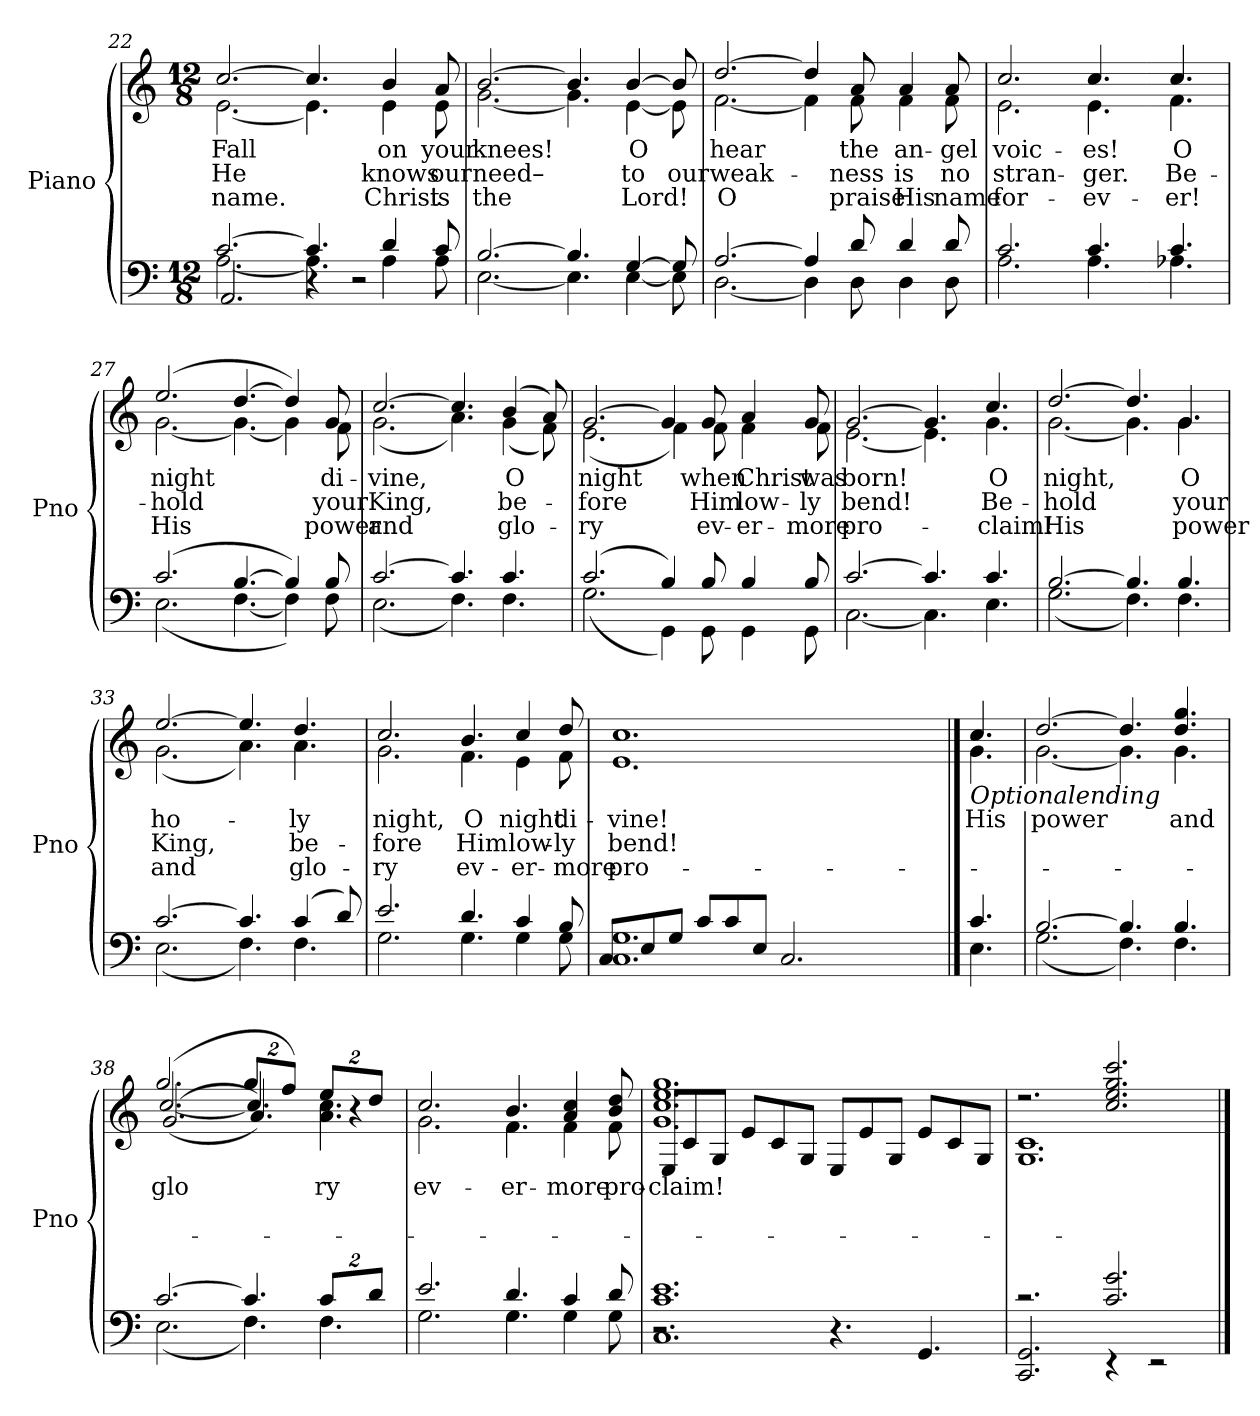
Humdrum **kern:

**kern	**kern	**text	**text	**text
*part2	*part1	*part1	*part1	*part1
*staff2	*staff1	*staff1	*staff1	*staff1
*I"Piano	*I"Piano	*	*	*
*I'Pno	*I'Pno	*	*	*
!!LO:LB:g=z
*clefF4	*clefG2	*	*	*
*k[]	*k[]	*	*	*
*M12/8	*M12/8	*	*	*
=22	=22	=22	=22	=22
*^	*	*	*	*
*	*^	*	*	*	*
!	!	!	!	!LO:LY:b	!LO:LY:b	!LO:LY:b
*	*	*	*^	*	*	*
[2.c/	[2.A\	2.AA!/	[2.cc/	[2.e\	Fall	He	name.
4.c/]	4.A\]	4r	4.cc/]	4.e\]	.	.	.
.	.	2r	.	.	.	.	.
!	!	!	!	!	!LO:LY:b	!LO:LY:b	!LO:LY:b
4d/	4A\	.	4b/	4e\	on	knows	Christ
!	!	!	!	!	!LO:LY:b	!LO:LY:b	!LO:LY:b
8c/	8A\	.	8a/	8e\	your	our	is
*	*v	*v	*	*	*	*	*
=23	=23	=23	=23	=23	=23	=23
!	!	!	!	!LO:LY:b	!LO:LY:b	!LO:LY:b
[2.B/	[2.E\	[2.b/	[2.g\	knees!	need–	the
4.B/]	4.E\]	4.b/]	4.g\]	.	.	.
!	!	!	!	!LO:LY:b	!LO:LY:b	!LO:LY:b
[4G/	[4E\	[4b/	[4e\	O	to	Lord!
!	!	!	!	!	!LO:LY:b	!
8G/]	8E\]	8b/]	8e\]	.	our	.
=24	=24	=24	=24	=24	=24	=24
!	!	!	!	!LO:LY:b	!LO:LY:b	!LO:LY:b
[2.A/	[2.D\	[2.dd/	[2.f\	hear	weak-	O
4A/]	4D\]	4dd/]	4f\]	.	.	.
!	!	!	!	!LO:LY:b	!LO:LY:b	!LO:LY:b
8d/	8D\	8a/	8f\	the	-ness	praise
!	!	!	!	!LO:LY:b	!LO:LY:b	!LO:LY:b
4d/	4D\	4a/	4f\	an-	is	His
!	!	!	!	!LO:LY:b	!LO:LY:b	!LO:LY:b
8d/	8D\	8a/	8f\	-gel	no	name
=25	=25	=25	=25	=25	=25	=25
!	!	!	!	!LO:LY:b	!LO:LY:b	!LO:LY:b
2.c/	2.A\	2.cc/	2.e\	voic-	stran-	for-
!	!	!	!	!LO:LY:b	!LO:LY:b	!LO:LY:b
4.c/	4.A\	4.cc/	4.e\	-es!	-ger.	-ev-
!!LO:LB:g=z	!!
=26-	=26-	=26-	=26-	=26-	=26-	=26-
!	!	!	!	!LO:LY:b	!LO:LY:b	!LO:LY:b
4.c/	4.A-X\	4.cc/	4.f\	O	Be-	-er!
=27	=27	=27	=27	=27	=27	=27
!	!	!	!	!LO:LY:b	!LO:LY:b	!LO:LY:b
(>2.c/	(<2.E\	(>2.ee/	[2.g\	night	-hold	His
[4.B/	[4.F\	[4.dd/	4.g\_	.	.	.
4B/])	4F\])	4dd/])	4g\]	.	.	.
!	!	!	!	!LO:LY:b	!LO:LY:b	!LO:LY:b
8B/	8F\	8g/	8f\	di-	your	power
=28	=28	=28	=28	=28	=28	=28
!	!	!	!	!LO:LY:b	!LO:LY:b	!LO:LY:b
[2.c/	(<2.E\	[2.cc/	(<2.g\	-vine,	King,	and
4.c/]	4.F\)	4.cc/]	4.a\)	.	.	.
!	!	!	!	!LO:LY:b	!LO:LY:b	!LO:LY:b
4.c/	4.F\	(>4b/	(<4g\	O	be-	glo-
.	.	8a/)	8f\)	.	.	.
=29	=29	=29	=29	=29	=29	=29
!	!	!	!	!LO:LY:b	!LO:LY:b	!LO:LY:b
(>2.c/	(<2.G\	[2.g/	(<2.e\	night	-fore	-ry
4B/)	4GG\)	4g/]	4f\)	.	.	.
!	!	!	!	!LO:LY:b	!LO:LY:b	!LO:LY:b
8B/	8GG\	8g/	8f\	when	Him	ev-
!	!	!	!	!LO:LY:b	!LO:LY:b	!LO:LY:b
4B/	4GG\	4a/	4f\	Christ	low-	-er-
!	!	!	!	!LO:LY:b	!LO:LY:b	!LO:LY:b
8B/	8GG\	8g/	8f\	was	-ly	-more
=30	=30	=30	=30	=30	=30	=30
!	!	!	!	!LO:LY:b	!LO:LY:b	!LO:LY:b
[2.c/	[2.C\	[2.g/	[2.e\	born!	bend!	pro-
4.c/]	4.C\]	4.g/]	4.e\]	.	.	.
!!LO:LB:g=z	!!
=31-	=31-	=31-	=31-	=31-	=31-	=31-
!	!	!	!	!LO:LY:b	!LO:LY:b	!LO:LY:b
4.c/	4.E\	4.cc/	4.g\	O	Be-	-claim!
=32	=32	=32	=32	=32	=32	=32
!	!	!	!	!LO:LY:b	!LO:LY:b	!LO:LY:b
[2.B/	(<2.G\	[2.dd/	[2.g\	night,	-hold	His
4.B/]	4.F\)	4.dd/]	4.g\]	.	.	.
!	!	!	!	!LO:LY:b	!LO:LY:b	!LO:LY:b
4.B/	4.F\	4.g/	4.g\	O	your	power
=33	=33	=33	=33	=33	=33	=33
!	!	!	!	!LO:LY:b	!LO:LY:b	!LO:LY:b
[2.c/	(<2.E\	[2.ee/	(<2.g\	ho-	King,	and
4.c/]	4.F\)	4.ee/]	4.a\)	.	.	.
!	!	!	!	!LO:LY:b	!LO:LY:b	!LO:LY:b
(>4c/	4.F\	4.dd/	4.a\	-ly	be-	glo-
8d/)	.	.	.	.	.	.
=34	=34	=34	=34	=34	=34	=34
!	!	!	!	!LO:LY:b	!LO:LY:b	!LO:LY:b
2.e/	2.G\	2.cc/	2.g\	night,	-fore	-ry
!	!	!	!	!LO:LY:b	!LO:LY:b	!LO:LY:b
4.d/	4.G\	4.b/	4.f\	O	Him	ev-
!	!	!	!	!LO:LY:b	!LO:LY:b	!LO:LY:b
4c/	4G\	4cc/	4e\	night	low-	-er-
!	!	!	!	!LO:LY:b	!LO:LY:b	!LO:LY:b
8B/	8G\	8dd/	8f\	di-	-ly	-more
=35	=35	=35	=35	=35	=35	=35
*	*^	*	*	*	*	*
!	!	!	!	!	!LO:LY:b	!LO:LY:b	!LO:LY:b
*	*	*	*	*^	*	*	*
1.G	1.C	8C/L	1.cc	1.e	8ryy	-vine!	bend!	pro-
.	.	8E/	.	.	8ryy	.	.	.
.	.	8G/J	.	.	8ryy	.	.	.
.	.	8c/L	.	.	8ryy	.	.	.
.	.	8c/	.	.	8ryy	.	.	.
.	.	8E/J	.	.	8ryy	.	.	.
.	.	2.C/	.	.	8ryy	.	.	.
.	.	.	.	.	8ryy	.	.	.
.	.	.	.	.	8ryy	.	.	.
.	.	.	.	.	8ryy	.	.	.
.	.	.	.	.	8ryy	.	.	.
.	.	.	.	.	8ryy	.	.	.
*	*v	*v	*	*	*	*	*	*
!!LO:LB:g=z
==36	==36	==36	==36	==36	==36	==36	==36
!	!	!LO:TX:b:i:t=Optionalending	!	!	!	!	!
!	!	!	!	!	!LO:LY:b	!	!
*	*	*	*v	*v	*	*	*
4.c/	4.E\	4.cc/	4.g\	His	.	.
=37	=37	=37	=37	=37	=37	=37
!	!	!	!	!LO:LY:b	!	!
[2.B/	(<2.G\	[2.dd/	[2.g\	power	.	.
4.B/]	4.F\)	4.dd/]	4.g\]	.	.	.
!	!	!	!	!LO:LY:b	!	!
4.B/	4.F\	4.dd/ 4.gg/	4.g\	and	.	.
=38	=38	=38	=38	=38	=38	=38
!	!	!	!	!LO:LY:b	!	!
*	*	*	*^	*	*	*
[2.c/	(<2.E\	(>2.gg/	[2.cc/	(<(>2.g/	glo	.	.
*	*	*Xbrackettup	*	*	*	*	*
4.c/]	4.F\)	16%3gg/L	4.cc/]	4.a/))	.	.	.
.	.	16%3ff/J)	.	.	.	.	.
*Xbrackettup	*	*	*	*	*	*	*
!	!	!	!	!	!LO:LY:b	!	!
16%3c/L	4.F\	16%3ee/L	4.a\ 4.cc\	8r	ry	.	.
.	.	.	.	4r	.	.	.
16%3d/J	.	16%3dd/J	.	.	.	.	.
*	*	*v	*v	*v	*	*	*
=39	=39	=39	=39	=39	=39
!	!	!	!LO:LY:b	!	!
*	*	*^	*	*	*
2.e/	2.G\	2.cc/	2.g\	ev-	.	.
!	!	!	!	!LO:LY:b	!	!
4.d/	4.G\	4.b/	4.f\	-er-	.	.
!	!	!	!	!LO:LY:b	!	!
4c/	4G\	4a/ 4cc/	4f\	-more	.	.
!	!	!	!	!LO:LY:b	!	!
8d/	8G\	8b/ 8dd/	8f\	pro-	.	.
=40	=40	=40	=40	=40	=40	=40
*	*^	*	*	*	*	*
!	!	!	!	!	!LO:LY:b	!	!
*	*	*	*	*^	*	*	*
1.c 1.e	1.C	2.r	1.gg	1.g 1.cc 1.ee	8E!/L	-claim!	.	.
.	.	.	.	.	8c!/	.	.	.
.	.	.	.	.	8G!/J	.	.	.
.	.	.	.	.	8e!/L	.	.	.
.	.	.	.	.	8c!/	.	.	.
.	.	.	.	.	8G!/J	.	.	.
.	.	4.r	.	.	8E!/L	.	.	.
.	.	.	.	.	8e!/	.	.	.
.	.	.	.	.	8G!/J	.	.	.
.	.	4.GG/	.	.	8e!/L	.	.	.
.	.	.	.	.	8c!/	.	.	.
.	.	.	.	.	8G/J	.	.	.
*	*v	*v	*	*	*	*	*	*
*	*	*	*v	*v	*	*	*
!!LO:LB:g=z
=41	=41	=41	=41	=41	=41	=41
2.r	2.CC/ 2.GG/	2.r	1.G 1.c	.	.	.
2.c/ 2.g/	4r	2.cc!/ 2.ee!/ 2.gg!/ 2.ccc!/	.	.	.	.
.	2r	.	.	.	.	.
*v	*v	*	*	*	*	*
*	*v	*v	*	*	*
==	==	==	==	==
*-	*-	*-	*-	*-
